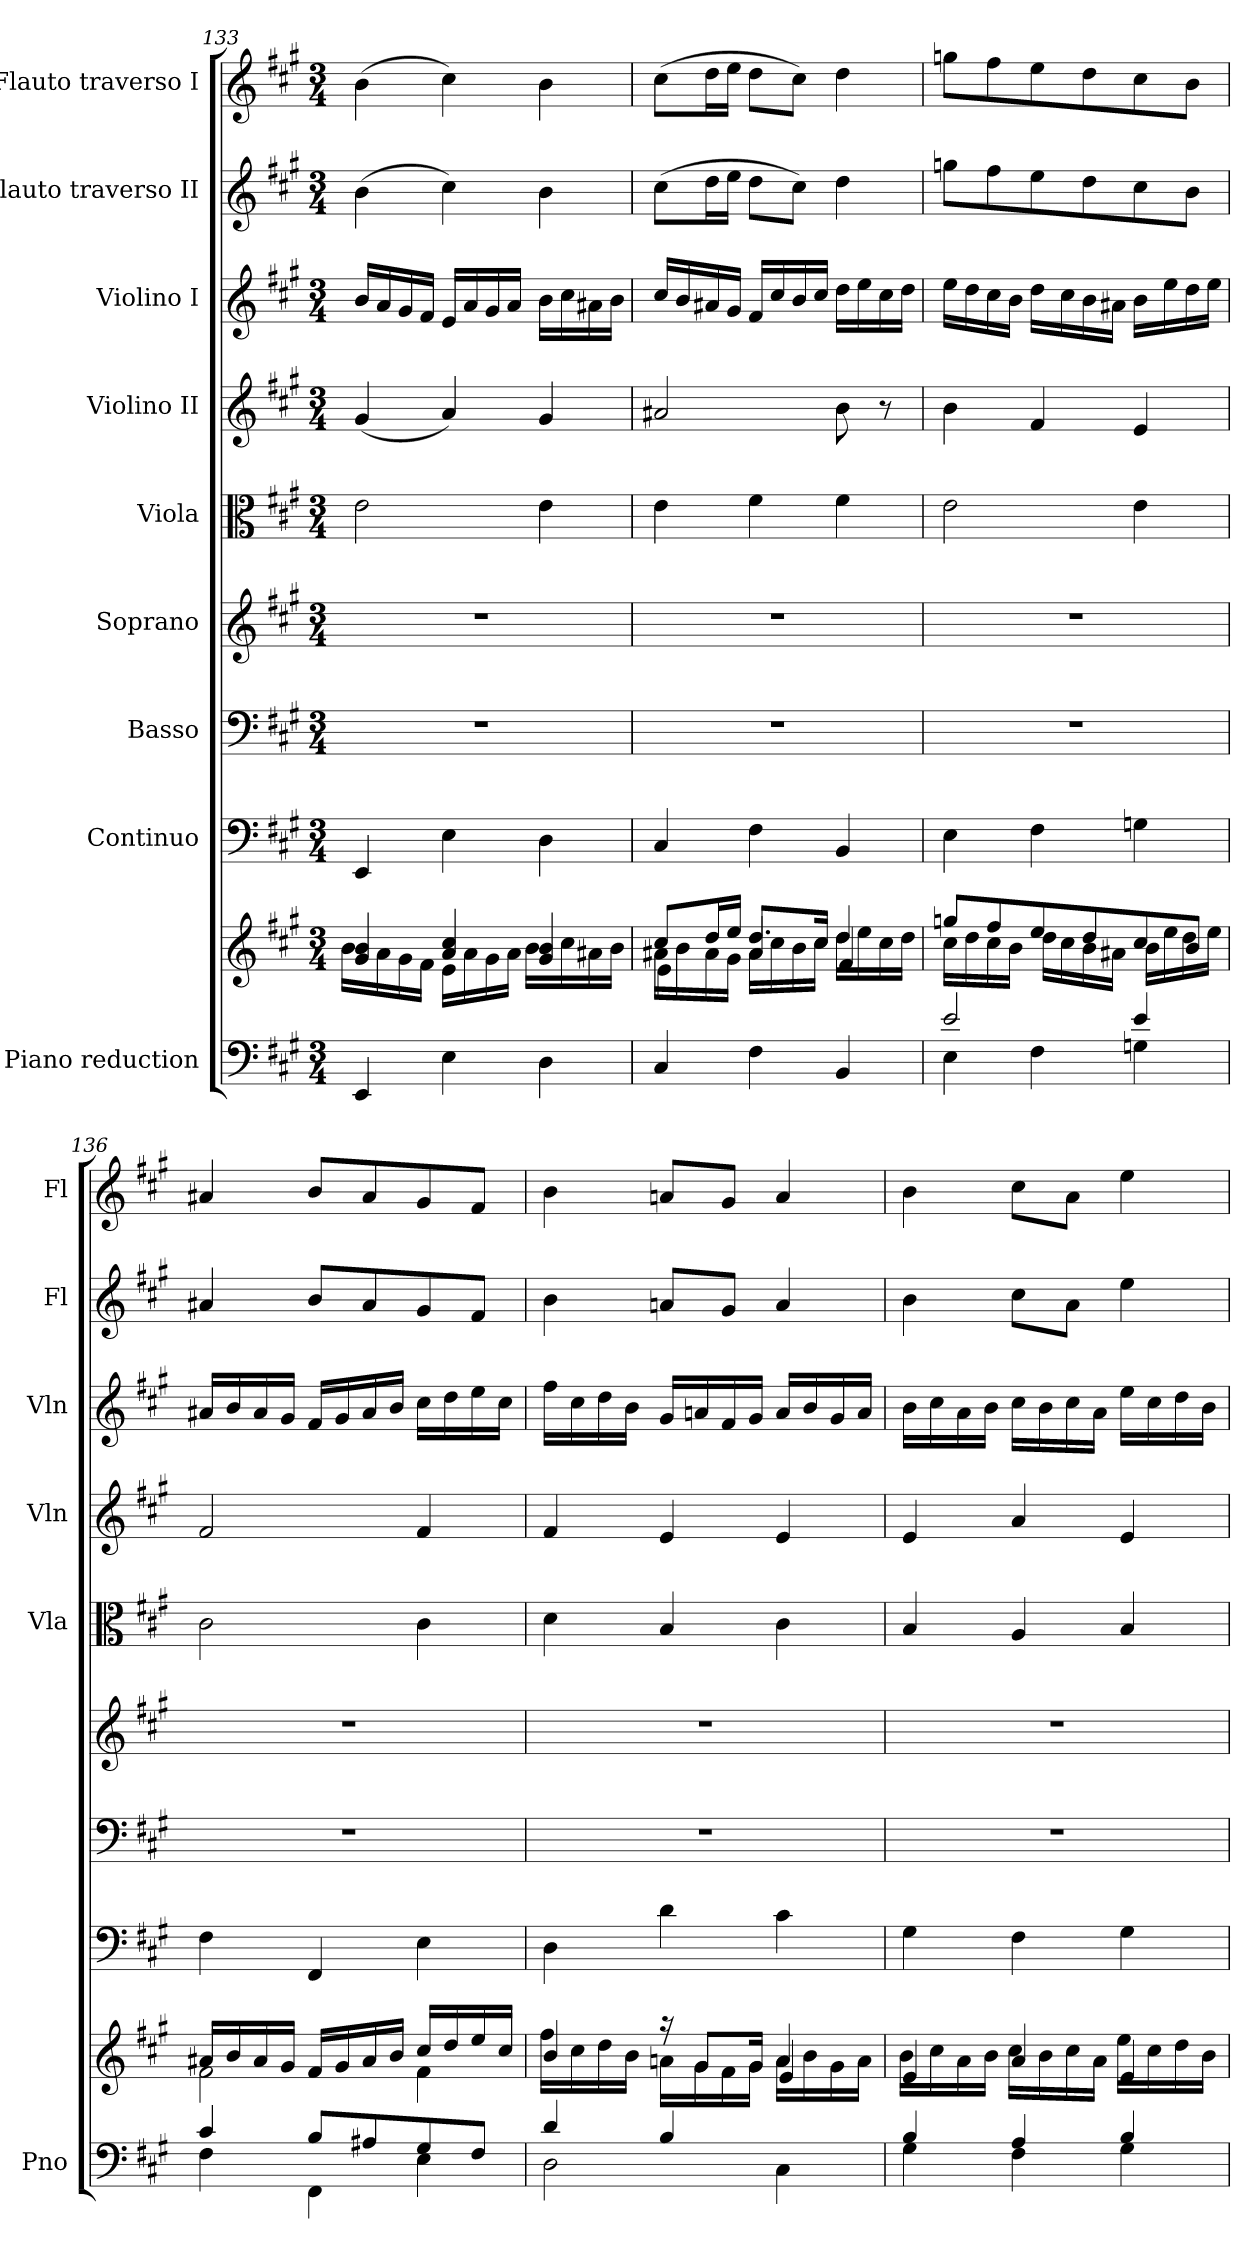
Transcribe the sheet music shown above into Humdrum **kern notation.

**kern	**kern	**dynam	**kern	**kern	**kern	**kern	**kern	**kern	**kern	**kern
*part9	*part9	*part9	*part8	*part7	*part6	*part5	*part4	*part3	*part2	*part1
*staff10	*staff9	*staff9/10	*staff8	*staff7	*staff6	*staff5	*staff4	*staff3	*staff2	*staff1
*I"Piano reduction	*	*	*I"Continuo	*I"Basso	*I"Soprano	*I"Viola	*I"Violino II	*I"Violino I	*I"Flauto traverso II	*I"Flauto traverso I
*I'Pno	*	*	*	*	*	*I'Vla	*I'Vln	*I'Vln	*I'Fl	*I'Fl
*clefF4	*clefG2	*	*clefF4	*clefF4	*clefG2	*clefC3	*clefG2	*clefG2	*clefG2	*clefG2
*k[f#c#g#]	*k[f#c#g#]	*	*k[f#c#g#]	*k[f#c#g#]	*k[f#c#g#]	*k[f#c#g#]	*k[f#c#g#]	*k[f#c#g#]	*k[f#c#g#]	*k[f#c#g#]
*M3/4	*M3/4	*	*M3/4	*M3/4	*M3/4	*M3/4	*M3/4	*M3/4	*M3/4	*M3/4
=133	=133	=133	=133	=133	=133	=133	=133	=133	=133	=133
*	*^	*	*	*	*	*	*	*	*	*
!	!	!	!LO:DY:b	!	!	!	!	!	!	!	!
!	!	!	!LO:DY:n=1:b	!	!	!	!	!	!	!	!
!	!	!	!LO:DY:n=2:b	!	!	!	!	!	!	!	!
4EE/	4g#/ 4b/	16b\LL	other-dynamics f other-dynamics	4EE/	2.r	2.r	2e\	(4g#/	16b/LL	(4b\	(4b\
.	.	16a\	.	.	.	.	.	.	16a/	.	.
.	.	16g#\	.	.	.	.	.	.	16g#/	.	.
.	.	16f#\JJ	.	.	.	.	.	.	16f#/JJ	.	.
4E\	4a/ 4cc#/	16e\LL	.	4E\	.	.	.	4a/)	16e/LL	4cc#\)	4cc#\)
.	.	16a\	.	.	.	.	.	.	16a/	.	.
.	.	16g#\	.	.	.	.	.	.	16g#/	.	.
.	.	16a\JJ	.	.	.	.	.	.	16a/JJ	.	.
4D\	4g#/ 4b/	16b\LL	.	4D\	.	.	4e\	4g#/	16b\LL	4b\	4b\
.	.	16cc#\	.	.	.	.	.	.	16cc#\	.	.
.	.	16a#i\	.	.	.	.	.	.	16a#X\	.	.
.	.	16b\JJ	.	.	.	.	.	.	16b\JJ	.	.
=134	=134	=134	=134	=134	=134	=134	=134	=134	=134	=134	=134
*	*	*^	*	*	*	*	*	*	*	*	*
4C#/	8cc#/L	16a#X\LL	4e\	.	4C#/	2.r	2.r	4e\	2a#X/	16cc#/LL	(8cc#\L	(8cc#\L
.	.	16b\	.	.	.	.	.	.	.	16b/	.	.
.	16dd/L	16a#\	.	.	.	.	.	.	.	16a#X/	16dd\L	16dd\L
.	16ee/JJ	16g#\JJ	.	.	.	.	.	.	.	16g#/JJ	16ee\JJ	16ee\JJ
4F#\	8.dd/L	16a#\LL	4a#/	.	4F#\	.	.	4f#\	.	16f#/LL	8dd\L	8dd\L
.	.	16cc#\	.	.	.	.	.	.	.	16cc#/	.	.
.	.	16b\	.	.	.	.	.	.	.	16b/	8cc#\J)	8cc#\J)
.	16cc#/Jk	16cc#\JJ	.	.	.	.	.	.	.	16cc#/JJ	.	.
4BB/	4dd/	16dd\LL	4f#/	.	4BB/	.	.	4f#\	8b\	16dd\LL	4dd\	4dd\
.	.	16ee\	.	.	.	.	.	.	.	16ee\	.	.
.	.	16cc#\	.	.	.	.	.	.	8r	16cc#\	.	.
.	.	16dd\JJ	.	.	.	.	.	.	.	16dd\JJ	.	.
*	*	*v	*v	*	*	*	*	*	*	*	*	*
=135	=135	=135	=135	=135	=135	=135	=135	=135	=135	=135	=135
*^	*	*	*	*	*	*	*	*	*	*	*
2e/	4E\	8ggn/L	16cc#\LL	.	4E\	2.r	2.r	2e\	4b\	16ee\LL	8ggn\L	8ggn\L
.	.	.	16dd\	.	.	.	.	.	.	16dd\	.	.
.	.	8ff#/	16cc#\	.	.	.	.	.	.	16cc#\	8ff#\	8ff#\
.	.	.	16b\JJ	.	.	.	.	.	.	16b\JJ	.	.
.	4F#\	8ee/	16dd\LL	.	4F#\	.	.	.	4f#/	16dd\LL	8ee\	8ee\
.	.	.	16cc#\	.	.	.	.	.	.	16cc#\	.	.
.	.	8dd/	16b\	.	.	.	.	.	.	16b\	8dd\	8dd\
.	.	.	16a#X\JJ	.	.	.	.	.	.	16a#X\JJ	.	.
4e/	4Gn\	8cc#/	16b\LL	.	4Gn\	.	.	4e\	4e/	16b\LL	8cc#\	8cc#\
.	.	.	16ee\	.	.	.	.	.	.	16ee\	.	.
.	.	8b/J	16dd\	.	.	.	.	.	.	16dd\	8b\J	8b\J
.	.	.	16ee\JJ	.	.	.	.	.	.	16ee\JJ	.	.
=136	=136	=136	=136	=136	=136	=136	=136	=136	=136	=136	=136	=136
4c#/	4F#\	16a#X/LL	2f#\	.	4F#\	2.r	2.r	2c#\	2f#/	16a#X/LL	4a#X/	4a#X/
.	.	16b/	.	.	.	.	.	.	.	16b/	.	.
.	.	16a#/	.	.	.	.	.	.	.	16a#/	.	.
.	.	16g#/JJ	.	.	.	.	.	.	.	16g#/JJ	.	.
8B/L	4FF#\	16f#/LL	.	.	4FF#/	.	.	.	.	16f#/LL	8b/L	8b/L
.	.	16g#/	.	.	.	.	.	.	.	16g#/	.	.
8A#X/	.	16a#/	.	.	.	.	.	.	.	16a#/	8a#/	8a#/
.	.	16b/JJ	.	.	.	.	.	.	.	16b/JJ	.	.
8G#/	4E\	16cc#/LL	4f#\	.	4E\	.	.	4c#\	4f#/	16cc#\LL	8g#/	8g#/
.	.	16dd/	.	.	.	.	.	.	.	16dd\	.	.
8F#/J	.	16ee/	.	.	.	.	.	.	.	16ee\	8f#/J	8f#/J
.	.	16cc#/JJ	.	.	.	.	.	.	.	16cc#\JJ	.	.
!!LO:LB:g=z
=137	=137	=137	=137	=137	=137	=137	=137	=137	=137	=137	=137	=137
*	*	*	*^	*	*	*	*	*	*	*	*	*
4d/	2D\	4b/	16ff#\LL	2ryy	.	4D\	2.r	2.r	4d\	4f#/	16ff#\LL	4b\	4b\
.	.	.	16cc#\	.	.	.	.	.	.	.	16cc#\	.	.
.	.	.	16dd\	.	.	.	.	.	.	.	16dd\	.	.
.	.	.	16b\JJ	.	.	.	.	.	.	.	16b\JJ	.	.
4B/	.	16r	16an\LL	.	.	4d\	.	.	4B/	4e/	16g#/LL	8an/L	8an/L
.	.	8g#/L	16g#\	.	.	.	.	.	.	.	16an/	.	.
.	.	.	16f#\	.	.	.	.	.	.	.	16f#/	8g#/J	8g#/J
.	.	16g#/Jk	16g#\JJ	.	.	.	.	.	.	.	16g#/JJ	.	.
4ryy	4C#\	4a/	16a\LL	4e/	.	4c#\	.	.	4c#\	4e/	16a/LL	4a/	4a/
.	.	.	16b\	.	.	.	.	.	.	.	16b/	.	.
.	.	.	16g#\	.	.	.	.	.	.	.	16g#/	.	.
.	.	.	16a\JJ	.	.	.	.	.	.	.	16a/JJ	.	.
*	*	*	*v	*v	*	*	*	*	*	*	*	*	*
=138	=138	=138	=138	=138	=138	=138	=138	=138	=138	=138	=138	=138
4B/	4G#\	4e/	16b\LL	.	4G#\	2.r	2.r	4B/	4e/	16b\LL	4b\	4b\
.	.	.	16cc#\	.	.	.	.	.	.	16cc#\	.	.
.	.	.	16a\	.	.	.	.	.	.	16a\	.	.
.	.	.	16b\JJ	.	.	.	.	.	.	16b\JJ	.	.
4A/	4F#\	4a/	16cc#\LL	.	4F#\	.	.	4A/	4a/	16cc#\LL	8cc#\L	8cc#\L
.	.	.	16b\	.	.	.	.	.	.	16b\	.	.
.	.	.	16cc#\	.	.	.	.	.	.	16cc#\	8a\J	8a\J
.	.	.	16a\JJ	.	.	.	.	.	.	16a\JJ	.	.
4B/	4G#\	4e/	16ee\LL	.	4G#\	.	.	4B/	4e/	16ee\LL	4ee\	4ee\
.	.	.	16cc#\	.	.	.	.	.	.	16cc#\	.	.
.	.	.	16dd\	.	.	.	.	.	.	16dd\	.	.
.	.	.	16b\JJ	.	.	.	.	.	.	16b\JJ	.	.
*v	*v	*	*	*	*	*	*	*	*	*	*	*
*	*v	*v	*	*	*	*	*	*	*	*	*
=	=	=	=	=	=	=	=	=	=	=
*-	*-	*-	*-	*-	*-	*-	*-	*-	*-	*-
